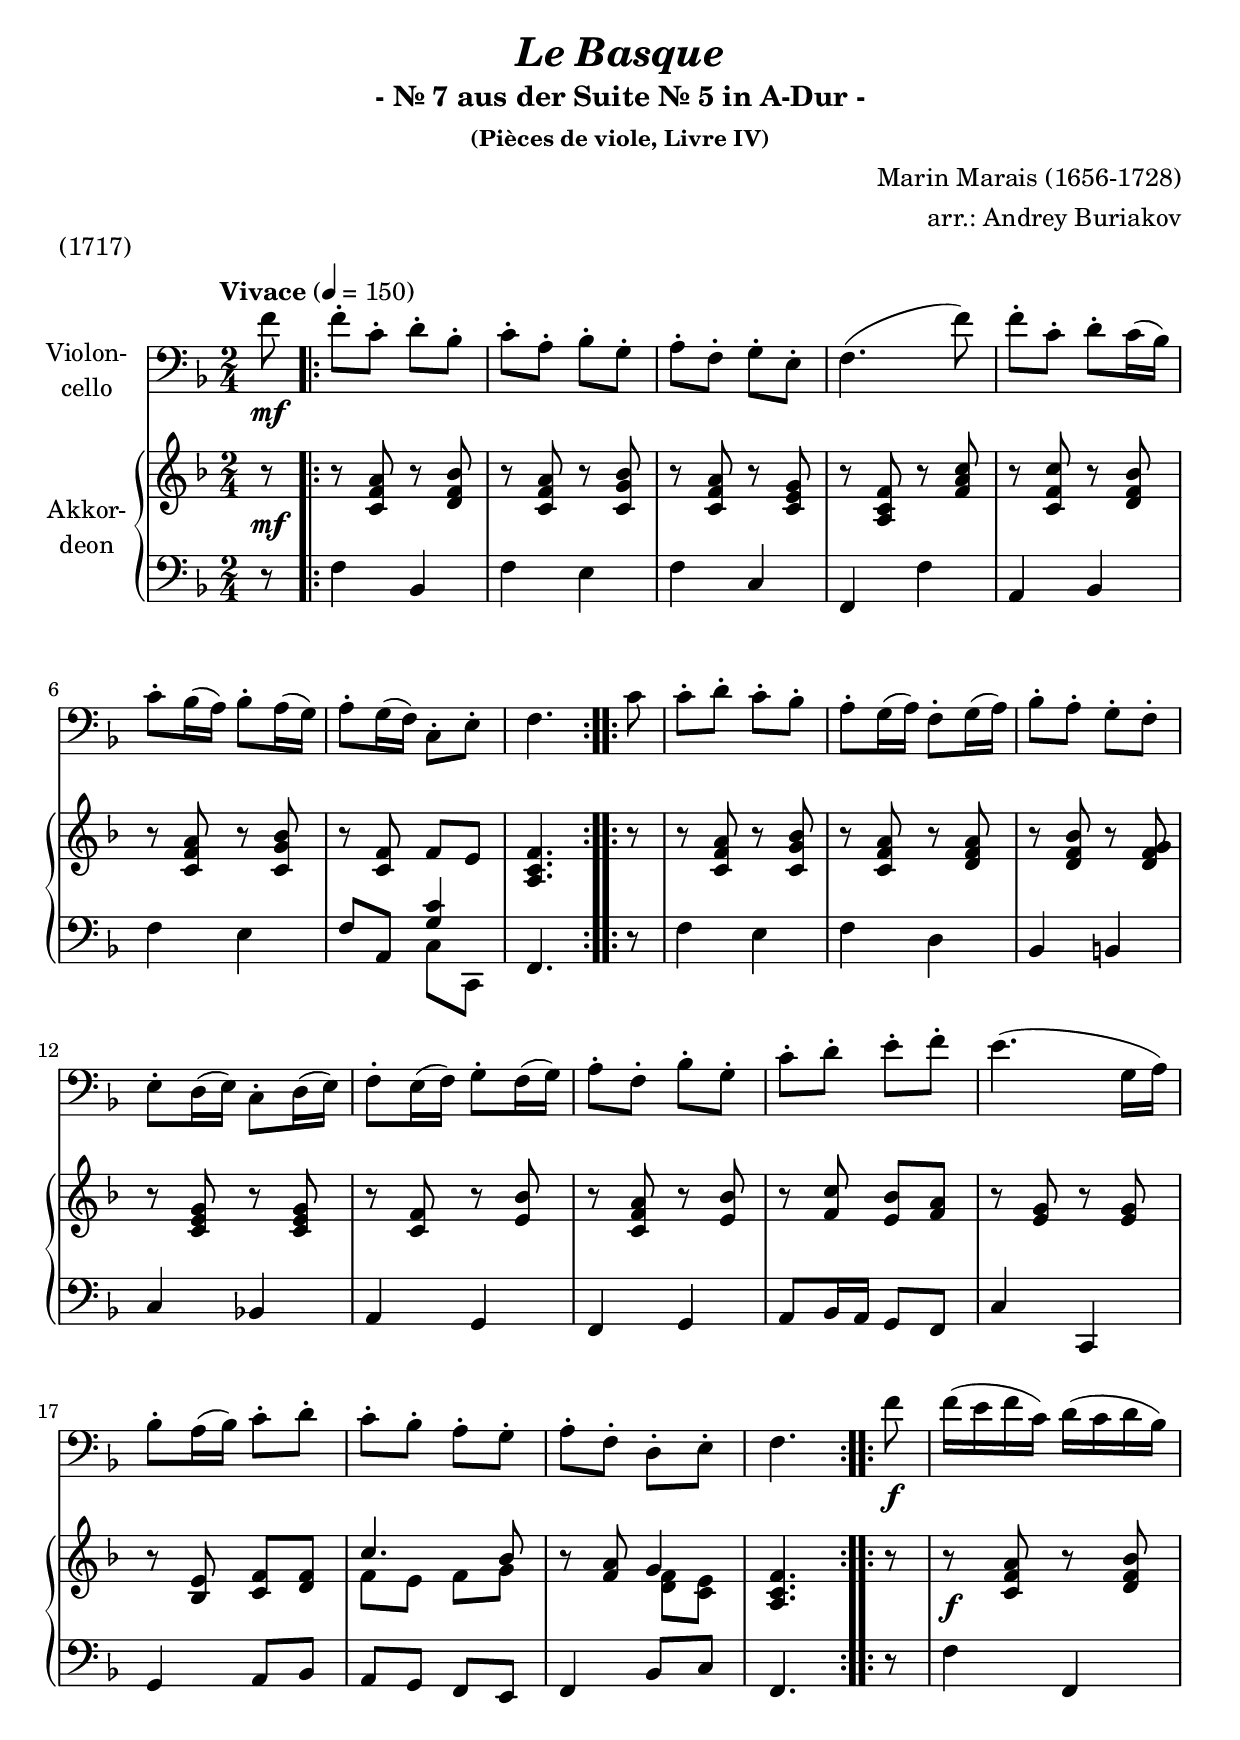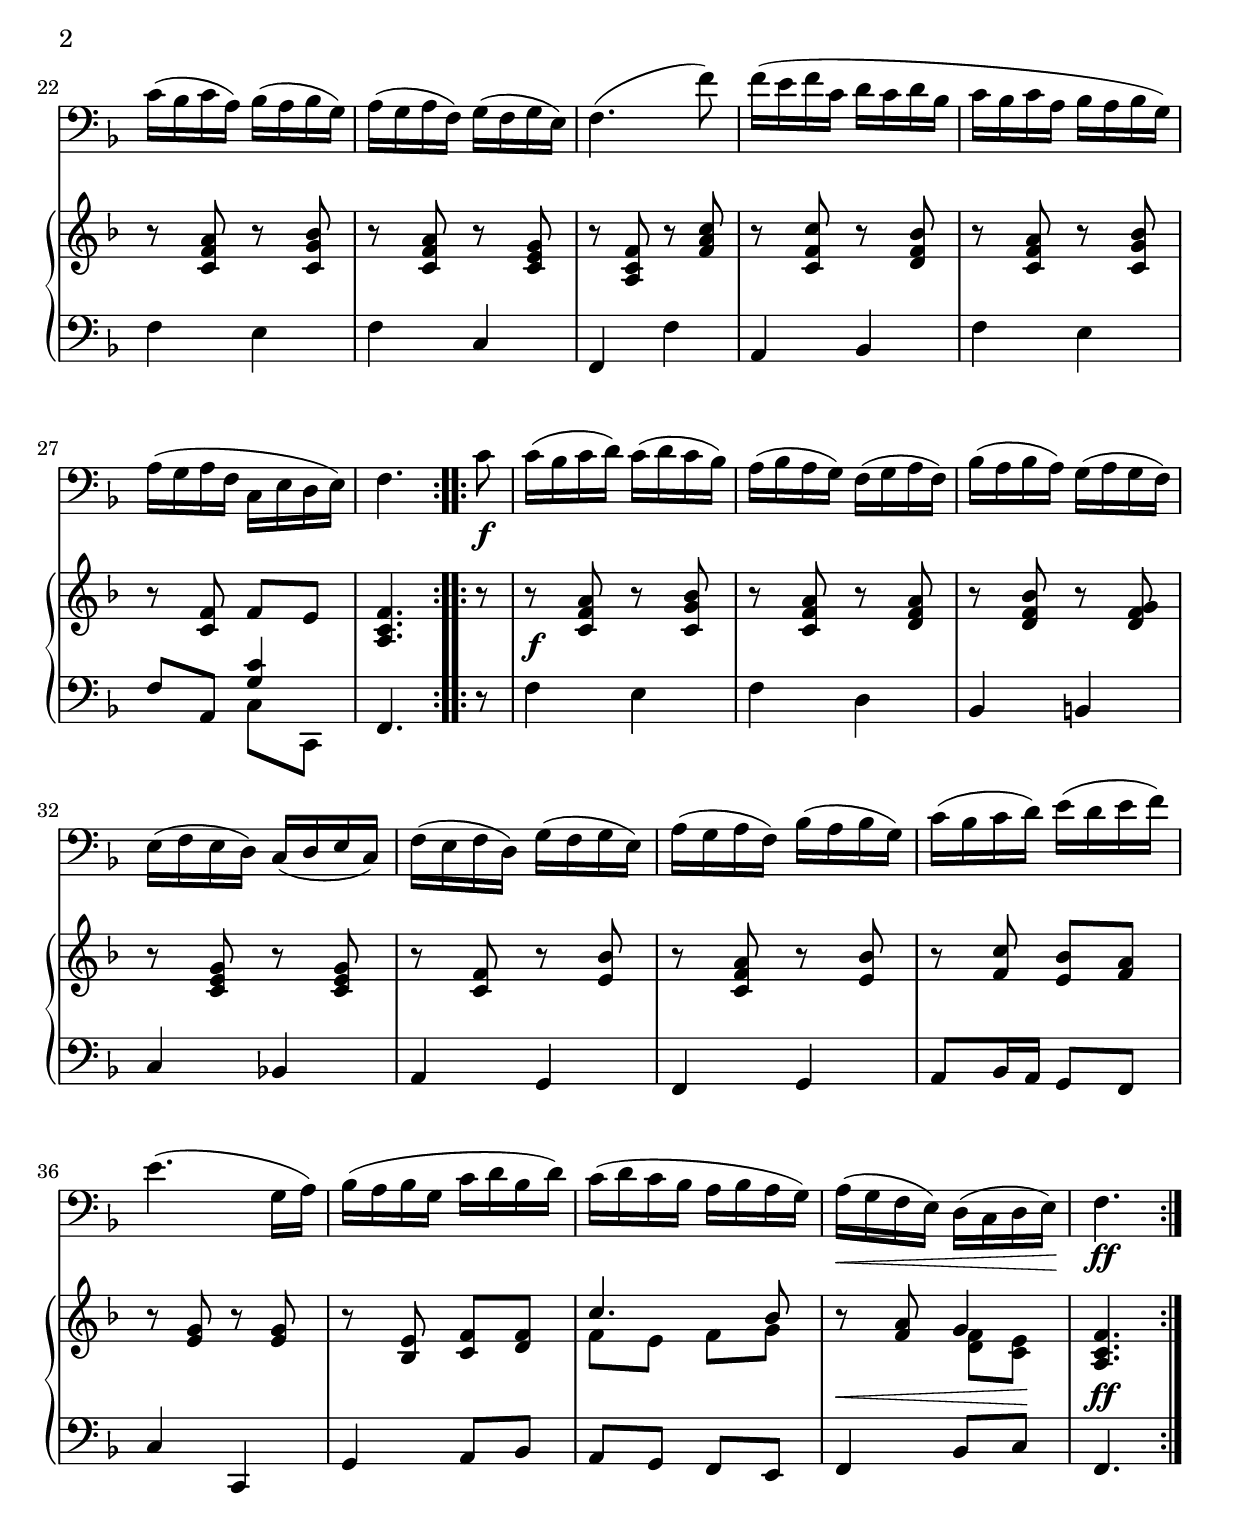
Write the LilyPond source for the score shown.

\version "2.18.2"
\include "deutsch.ly"

#(set-global-staff-size 22)

\header {
  title     = \markup \bold \italic "Le Basque"
  subtitle    = "- Nr. 7 aus der Suite Nr. 5 in A-Dur -"
  subsubtitle = "(Pièces de viole, Livre IV)"
  composer  = "Marin Marais (1656-1728)"
  arranger  = "arr.: Andrey Buriakov"
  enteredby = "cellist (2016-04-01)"
  piece     = "(1717)"
}

voiceconsts = {
  \key f \major
  \time 2/4
  \tempo "Vivace" 4=150
%  \numericTimeSignature
%  \compressFullBarRests
  \set tupletSpannerDuration = #(ly:make-moment 1 4)
}

mifl= "oboe"
% mist = "string ensemble 1"
mist = "trumpet"
miva = "pizzicato strings"
%miba = "bassoon"
%miba = "drawbar organ"
miba = "trombone"
%miba = "tuba"
% mikl = "harpsichord"
% mikl = "accordion"
mikl = "concertina"

va = \relative c' {
  \voiceconsts
  \clef "bass"

  \partial 8 f8\mf
  \repeat volta 2 {
    f-. c-. d-. b-.
    c-. a-. b-. g-.
    a-. f-. g-. e-.
    f4.( f'8)
    f-. c-. d-. c16( b)

    c8-. b16( a) b8-. a16( g)
    a8-. g16( f) c8-. e-.
    f4.
  }
  \repeat volta 2 {
    c'8
    c-. d-. c-. b-.
    a-. g16( a) f8-. g16( a)

    b8-. a-. g-. f-.
    e-. d16( e) c8-. d16( e)
    f8-. e16( f) g8-. f16( g)
    a8-. f-. b-. g-.
    c-. d-. e-. f-.

    e4.( g,16 a)
    b8-. a16( b) c8-. d-.
    c-. b-. a-. g-.
    a-. f-. d-. e-.
    f4.
  }
  \repeat volta 2 {
    f'8\f

    f16( e f c) d( c d b)
    c( b c a) b( a b g)
    a( g a f) g( f g e)
    f4.( f'8)
    f16( e f c d c d b

    c b c a b a b g)
    a( g a f c e d e)
    f4.
  }
  \repeat volta 2 {
    c'8\f
    c16( b c d) c( d c b)
    a( b a g) f( g a f)

    b( a b a) g( a g f)
    e( f e d) c( d e c)
    f( e f d) g( f g e)
    a( g a f) b( a b g)
    c( b c d) e( d e f)

    e4.( g,16 a)
    b( a b g c d b d)
    c( d c b a b a g)
    a(\< g f e) d( c d e)\!
    f4.\ff
  }
}

vb = \relative c' {
  \voiceconsts
  \clef "treble"

  \partial 8 r8
  \repeat volta 2 {
    r <c f a> r <d f b>
    r <c f a> r <c g' b>
    r <c f a> r <c e g>
    r <a c f> r <f' a c>
    r <c f c'> r <d f b>

    r <c f a> r <c g' b>
    r <c f> f e
    <a, c f>4.
  }
  \repeat volta 2 {
    r8
    r <c f a> r <c g' b>
    r <c f a> r <d f a>

    r <d f b> r <d f g>
    r <c e g> r <c e g>
    r <c f> r <e b'>
    r <c f a> r <e b'>
    r <f c'> <e b'> <f a>

    r <e g> r <e g>
    r <b e> <c f> <d f>
    << { c'4. b8 } \\ { f e f g } >>
    r <f a> << g4 \\ { <d f>8 <c e> } >>
    <a c f>4.
  }
  \repeat volta 2 {
    r8

    r <c f a> r <d f b>
    r <c f a> r <c g' b>
    r <c f a> r <c e g>
    r <a c f> r <f' a c>
    r <c f c'> r <d f b>

    r <c f a> r <c g' b>
    r <c f> f e
    <a, c f>4.
  }
  \repeat volta 2 {
    r8
    r <c f a> r <c g' b>
    r <c f a> r <d f a>

    r <d f b> r <d f g>
    r <c e g> r <c e g>
    r <c f> r <e b'>
    r <c f a> r <e b'>
    r <f c'> <e b'> <f a>

    r <e g > r <e g>
    r <b e> <c f> <d f>
    << { c'4. b8 } \\ { f e f g } >>
    r <f a> << g4 \\ { <d f>8 <c e> } >>
    <a c f>4.
  }
}

vc = \relative c {
  \voiceconsts
  \clef "bass"

  \partial 8 r8
  \repeat volta 2 {
    f4 b,
    f' e
    f c
    f, f'
    a, b

    f' e
    f8 a, << <g' c>4 \\ { c,8 c, } >>
    f4.
  }
  \repeat volta 2 {
    r8
    f'4 e
    f d

    b h
    c b!
    a g
    f g
    a8 b16 a g8 f

    c'4 c,
    g' a8 b
    a g f e
    f4 b8 c
    f,4.
  }
  \repeat volta 2 {
    r8
    
    f'4 f,
    f' e
    f c
    f, f'
    a, b

    f' e
    f8 a, << <g' c>4 \\ { c,8 c, } >>
    f4.
  }
  \repeat volta 2 {
    r8
    f'4 e
    f d

    b h
    c b!
    a g
    f g
    a8 b16 a g8 f

    c'4 c,
    g' a8 b
    a g f e
    f4 b8 c
    f,4.
  }
}

\include "v4.ily"

music = <<
      \new Staff {
        \set Staff.midiInstrument = \miba
        \set Staff.instrumentName = \markup \center-column { "Violon-" "cello" }
        \transpose b b { \va }
      }

      \new PianoStaff <<
        \set PianoStaff.instrumentName = \markup \center-column { "Akkor-" "deon" }
        \set PianoStaff.midiInstrument = \mikl
        \new Staff {
          \transpose b b { \vb }
        }

        \new Dynamics \dy

        \new Staff {
          \transpose b b { \vc }
        }
        >>
>>

\book {
  \score {
   \music
    \layout {}
  }

  \score {
    \unfoldRepeats \music

    \midi {
      \context {
        \Score
      }
    }
  }
}
